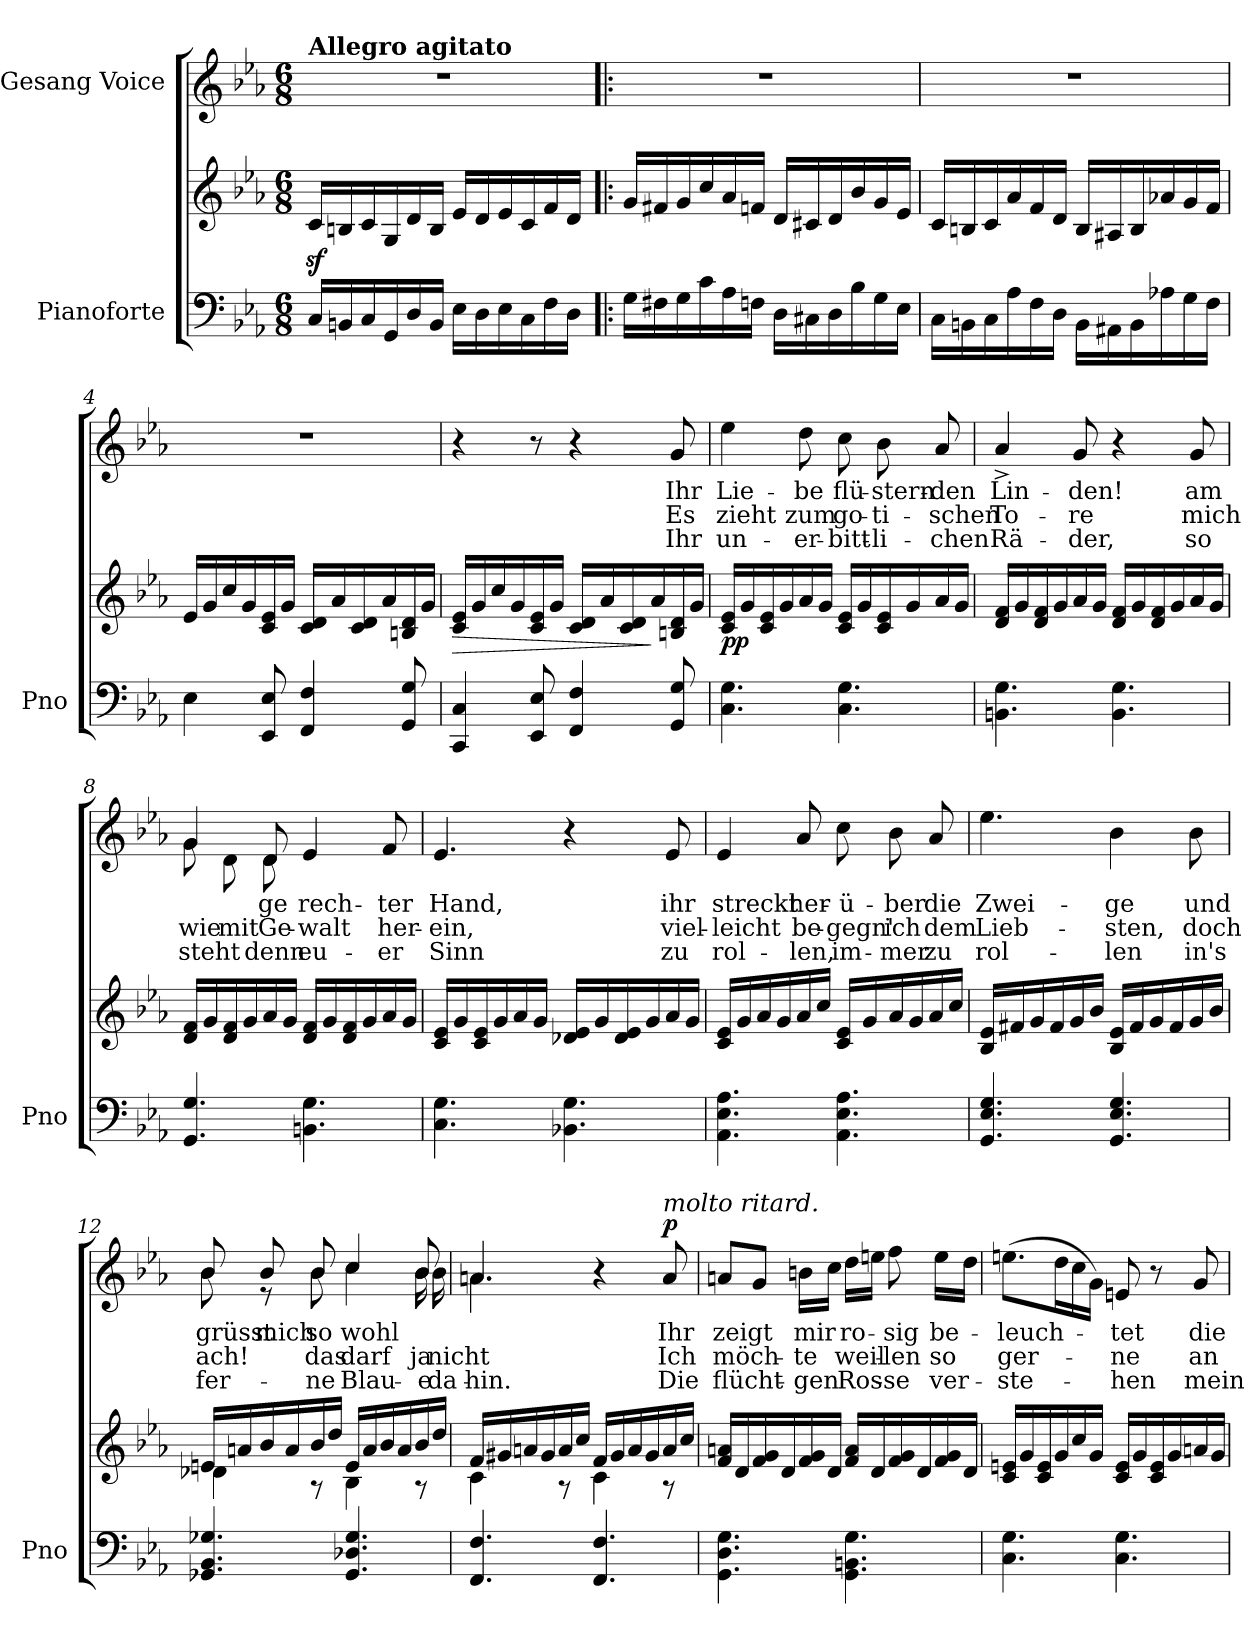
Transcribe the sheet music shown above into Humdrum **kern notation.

**kern	**kern	**dynam	**kern	**text	**text	**text	**dynam
*part2	*part2	*part2	*part1	*part1	*part1	*part1	*part1
*staff3	*staff2	*staff2/3	*staff1	*staff1	*staff1	*staff1	*staff1
*I"Pianoforte	*	*	*I"Gesang Voice	*	*	*	*
*I'Pno	*	*	*	*	*	*	*
*clefF4	*clefG2	*	*clefG2	*	*	*	*
*k[b-e-a-]	*k[b-e-a-]	*	*k[b-e-a-]	*	*	*	*
*M6/8	*M6/8	*	*M6/8	*	*	*	*
=1	=1	=1	=1	=1	=1	=1	=1
!	!	!	!LO:TX:a:B:t=Allegro agitato	!	!	!	!
16C/LL	16cz</LL	.	2.r	.	.	.	.
16BBn/	16Bn/	.	.	.	.	.	.
16C/	16c/	.	.	.	.	.	.
16GG/	16G/	.	.	.	.	.	.
16D/	16d/	.	.	.	.	.	.
16BB/JJ	16B/JJ	.	.	.	.	.	.
16E-\LL	16e-/LL	.	.	.	.	.	.
16D\	16d/	.	.	.	.	.	.
16E-\	16e-/	.	.	.	.	.	.
16C\	16c/	.	.	.	.	.	.
16F\	16f/	.	.	.	.	.	.
16D\JJ	16d/JJ	.	.	.	.	.	.
=2!|:	=2!|:	=2!|:	=2!|:	=2!|:	=2!|:	=2!|:	=2!|:
16G\LL	16g/LL	.	2.r	.	.	.	.
16F#X\	16f#X/	.	.	.	.	.	.
16G\	16g/	.	.	.	.	.	.
16c\	16cc/	.	.	.	.	.	.
16A-\	16a-/	.	.	.	.	.	.
16Fn\JJ	16fn/JJ	.	.	.	.	.	.
16D\LL	16d/LL	.	.	.	.	.	.
16C#X\	16c#X/	.	.	.	.	.	.
16D\	16d/	.	.	.	.	.	.
16B-\	16b-/	.	.	.	.	.	.
16G\	16g/	.	.	.	.	.	.
16E-\JJ	16e-/JJ	.	.	.	.	.	.
=3	=3	=3	=3	=3	=3	=3	=3
16C\LL	16c/LL	.	2.r	.	.	.	.
16BBn\	16Bn/	.	.	.	.	.	.
16C\	16c/	.	.	.	.	.	.
16A-\	16a-/	.	.	.	.	.	.
16F\	16f/	.	.	.	.	.	.
16D\JJ	16d/JJ	.	.	.	.	.	.
16BB\LL	16B/LL	.	.	.	.	.	.
16AA#X\	16A#X/	.	.	.	.	.	.
16BB\	16B/	.	.	.	.	.	.
16A-X\	16a-X/	.	.	.	.	.	.
16G\	16g/	.	.	.	.	.	.
16F\JJ	16f/JJ	.	.	.	.	.	.
=4	=4	=4	=4	=4	=4	=4	=4
4E-\	16e-/LL	.	2.r	.	.	.	.
.	16g/	.	.	.	.	.	.
.	16cc/	.	.	.	.	.	.
.	16g/	.	.	.	.	.	.
8EE-/ 8E-/	16c/ 16e-/	.	.	.	.	.	.
.	16g/JJ	.	.	.	.	.	.
4FF/ 4F/	16c/ 16d/LL	.	.	.	.	.	.
.	16a-/	.	.	.	.	.	.
.	16c/ 16d/	.	.	.	.	.	.
.	16a-/	.	.	.	.	.	.
8GG/ 8G/	16Bn/ 16d/	.	.	.	.	.	.
.	16g/JJ	.	.	.	.	.	.
=5	=5	=5	=5	=5	=5	=5	=5
!	!	!LO:HP:b	!	!	!	!	!
4CC/ 4C/	16c/ 16e-/LL	>	4r	.	.	.	.
.	16g/	.	.	.	.	.	.
.	16cc/	.	.	.	.	.	.
.	16g/	.	.	.	.	.	.
8EE-/ 8E-/	16c/ 16e-/	.	8r	.	.	.	.
.	16g/JJ	.	.	.	.	.	.
4FF/ 4F/	16c/ 16d/LL	.	4r	.	.	.	.
.	16a-/	.	.	.	.	.	.
.	16c/ 16d/	.	.	.	.	.	.
.	16a-/	]	.	.	.	.	.
8GG/ 8G/	16Bn/ 16d/	.	8g/	Ihr	Es	Ihr	.
.	16g/JJ	.	.	.	.	.	.
=6	=6	=6	=6	=6	=6	=6	=6
!	!	!LO:DY:b	!	!	!	!	!
4.C\ 4.G\	16c/ 16e-/LL	pp	4ee-\	Lie-	zieht	un-	.
.	16g/	.	.	.	.	.	.
.	16c/ 16e-/	.	.	.	.	.	.
.	16g/	.	.	.	.	.	.
.	16a-/	.	8dd\	-be	zum	-er-	.
.	16g/JJ	.	.	.	.	.	.
4.C\ 4.G\	16c/ 16e-/LL	.	8cc\	flü-	go-	-bitt-	.
.	16g/	.	.	.	.	.	.
.	16c/ 16e-/	.	8b-\	-stern-	-ti-	-li-	.
.	16g/	.	.	.	.	.	.
.	16a-/	.	8a-/	-den	-schen	-chen	.
.	16g/JJ	.	.	.	.	.	.
=7	=7	=7	=7	=7	=7	=7	=7
4.BBn\ 4.G\	16d/ 16f/LL	.	4a-^>/	Lin-	To-	Rä-	.
.	16g/	.	.	.	.	.	.
.	16d/ 16f/	.	.	.	.	.	.
.	16g/	.	.	.	.	.	.
.	16a-/	.	8g/	-den!	-re	-der,	.
.	16g/JJ	.	.	.	.	.	.
4.BB\ 4.G\	16d/ 16f/LL	.	4r	.	.	.	.
.	16g/	.	.	.	.	.	.
.	16d/ 16f/	.	.	.	.	.	.
.	16g/	.	.	.	.	.	.
.	16a-/	.	8g/	am	mich	so	.
.	16g/JJ	.	.	.	.	.	.
=8	=8	=8	=8	=8	=8	=8	=8
*	*	*	*^	*	*	*	*
4.GG/ 4.G/	16d/ 16f/LL	.	4g/	8g\	.	wie	steht	.
.	16g/	.	.	.	.	.	.	.
.	16d/ 16f/	.	.	8d\	.	mit	.	.
.	16g/	.	.	.	.	.	.	.
.	16a-/	.	8d/	8d\	-ge	Ge-	denn	.
.	16g/JJ	.	.	.	.	.	.	.
4.BBn\ 4.G\	16d/ 16f/LL	.	4e-/	4.ryy	rech-	-walt	eu-	.
.	16g/	.	.	.	.	.	.	.
.	16d/ 16f/	.	.	.	.	.	.	.
.	16g/	.	.	.	.	.	.	.
.	16a-/	.	8f/	.	-ter	her-	-er	.
.	16g/JJ	.	.	.	.	.	.	.
*	*	*	*v	*v	*	*	*	*
=9	=9	=9	=9	=9	=9	=9	=9
4.C\ 4.G\	16c/ 16e-/LL	.	4.e-/	Hand,	-ein,	Sinn	.
.	16g/	.	.	.	.	.	.
.	16c/ 16e-/	.	.	.	.	.	.
.	16g/	.	.	.	.	.	.
.	16a-/	.	.	.	.	.	.
.	16g/JJ	.	.	.	.	.	.
4.BB-X\ 4.G\	16d-X/ 16e-/LL	.	4r	.	.	.	.
.	16g/	.	.	.	.	.	.
.	16d-/ 16e-/	.	.	.	.	.	.
.	16g/	.	.	.	.	.	.
.	16a-/	.	8e-/	ihr	viel-	zu	.
.	16g/JJ	.	.	.	.	.	.
=10	=10	=10	=10	=10	=10	=10	=10
4.AA-\ 4.E-\ 4.A-\	16c/ 16e-/LL	.	4e-/	streckt	-leicht	rol-	.
.	16g/	.	.	.	.	.	.
.	16a-/	.	.	.	.	.	.
.	16g/	.	.	.	.	.	.
.	16a-/	.	8a-/	her-	be-	-len,	.
.	16cc/JJ	.	.	.	.	.	.
4.AA-\ 4.E-\ 4.A-\	16c/ 16e-/LL	.	8cc\	-ü-	-gegn'	im-	.
.	16g/	.	.	.	.	.	.
.	16a-/	.	8b-\	-ber	ich	-mer	.
.	16g/	.	.	.	.	.	.
.	16a-/	.	8a-/	die	dem	zu	.
.	16cc/JJ	.	.	.	.	.	.
=11	=11	=11	=11	=11	=11	=11	=11
4.GG/ 4.E-/ 4.G/	16B-/ 16e-/LL	.	4.ee-\	Zwei-	Lieb-	rol-	.
.	16f#X/	.	.	.	.	.	.
.	16g/	.	.	.	.	.	.
.	16f#/	.	.	.	.	.	.
.	16g/	.	.	.	.	.	.
.	16b-/JJ	.	.	.	.	.	.
4.GG/ 4.E-/ 4.G/	16B-/ 16e-/LL	.	4b-\	-ge	-sten,	-len	.
.	16f#/	.	.	.	.	.	.
.	16g/	.	.	.	.	.	.
.	16f#/	.	.	.	.	.	.
.	16g/	.	8b-\	und	doch	in's	.
.	16b-/JJ	.	.	.	.	.	.
=12	=12	=12	=12	=12	=12	=12	=12
*	*^	*	*^	*	*	*	*
4.GG-X/ 4.BB-/ 4.G-X/	16en/LL	4d-X\	.	8b-/	8b-\	grüsst	ach!	fer-	.
.	16an/	.	.	.	.	.	.	.	.
.	16b-/	.	.	8b-/	8r	mich	.	.	.
.	16a/	.	.	.	.	.	.	.	.
.	16b-/	8r	.	8b-/	8b-\	so	das	-ne	.
.	16dd/JJ	.	.	.	.	.	.	.	.
4.GG-/ 4.D-X/ 4.G-/	16e/LL	4B-\	.	4cc/	4cc\	wohl	darf	Blau-	.
.	16a/	.	.	.	.	.	.	.	.
.	16b-/	.	.	.	.	.	.	.	.
.	16a/	.	.	.	.	.	.	.	.
.	16b-/	8r	.	8b-/	16b-\	.	ja	-e	.
.	16dd/JJ	.	.	.	16b-\	.	nicht	da-	.
=13	=13	=13	=13	=13	=13	=13	=13	=13	=13
4.FF/ 4.F/	16f/LL	4c\	.	4.an/	4.a	.	.	-hin.	.
.	16g#X/	.	.	.	.	.	.	.	.
.	16an/	.	.	.	.	.	.	.	.
.	16g#/	.	.	.	.	.	.	.	.
.	16a/	8r	.	.	.	.	.	.	.
.	16cc/JJ	.	.	.	.	.	.	.	.
4.FF/ 4.F/	16f/LL	4c\	.	4r	4ryy	.	.	.	.
.	16g#/	.	.	.	.	.	.	.	.
.	16a/	.	.	.	.	.	.	.	.
.	16g#/	.	.	.	.	.	.	.	.
!	!	!	!	!LO:TX:i:t=molto ritard.	!	!	!	!	!
!	!	!	!	!	!	!	!	!	!LO:DY:b
.	16a/	8r	.	8a/	8ryy	Ihr	Ich	Die	p
.	16cc/JJ	.	.	.	.	.	.	.	.
*	*v	*v	*	*	*	*	*	*	*
*	*	*	*v	*v	*	*	*	*
=14	=14	=14	=14	=14	=14	=14	=14
!	!	!LO:DY:b	!	!	!	!	!
!	!	!LO:DY:n=1:b	!	!	!	!	!
4.GG\ 4.D\ 4.G\	16f/ 16an/LL	p other-dynamics	8an/L	zeigt	möch-	flücht-	.
.	16d/	.	.	.	.	.	.
.	16f/ 16g/	.	8g/J	.	.	.	.
.	16d/	.	.	.	.	.	.
.	16f/ 16g/	.	16bn\LL	mir	-te	-gen	.
.	16d/JJ	.	16cc\JJ	.	.	.	.
4.GG\ 4.BBn\ 4.G\	16f/ 16a/LL	.	16dd\LL	ro-	weil-	Ros-	.
.	16d/	.	16een\JJ	.	.	.	.
.	16f/ 16g/	.	8ff\	-sig	-len	-se	.
.	16d/	.	.	.	.	.	.
.	16f/ 16g/	.	16ee\LL	be-	so	ver-	.
.	16d/JJ	.	16dd\JJ	.	.	.	.
=15	=15	=15	=15	=15	=15	=15	=15
4.C\ 4.G\	16c/ 16en/LL	.	(8.een\L	-leuch-	ger-	-ste-	.
.	16g/	.	.	.	.	.	.
.	16c/ 16e/	.	.	.	.	.	.
.	16g/	.	16dd\L	.	.	.	.
.	16cc/	.	16cc\	.	.	.	.
.	16g/JJ	.	16g\JJ)	.	.	.	.
4.C\ 4.G\	16c/ 16e/LL	.	8eni/	-tet	-ne	-hen	.
.	16g/	.	.	.	.	.	.
.	16c/ 16e/	.	8r	.	.	.	.
.	16g/	.	.	.	.	.	.
.	16an/	.	8g/	die	an	mein	.
.	16g/JJ	.	.	.	.	.	.
=	=	=	=	=	=	=	=
*-	*-	*-	*-	*-	*-	*-	*-
